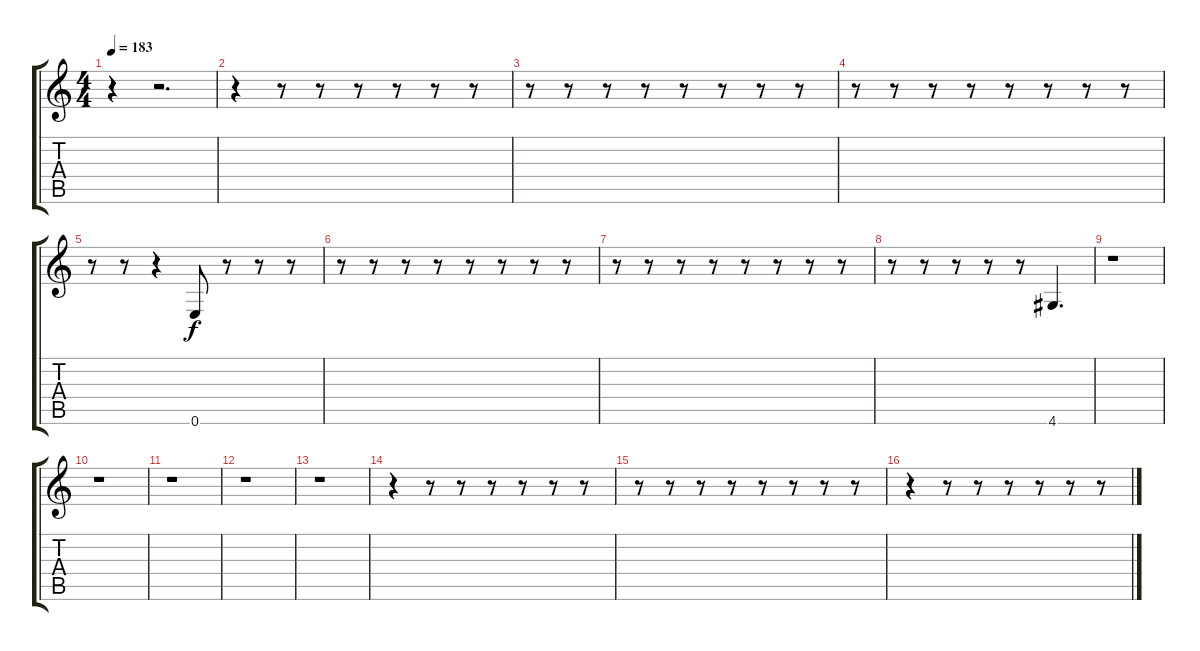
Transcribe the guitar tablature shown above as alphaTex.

\track "" {instrument electricbassfinger}
\staff {score tabs}
\tuning (E4 B3 G3 D3 A2 E2) {hide}
\ts (4 4)
\tempo 183
\clef g2
\ks c
r.4{dy f} r.2{d} |
r.4 r.8 r.8 r.8 r.8 r.8 r.8 |
r.8 r.8 r.8 r.8 r.8 r.8 r.8 r.8 |
r.8 r.8 r.8 r.8 r.8 r.8 r.8 r.8 |
r.8 r.8 r.4 0.6.8 r.8 r.8 r.8 |
r.8 r.8 r.8 r.8 r.8 r.8 r.8 r.8 |
r.8 r.8 r.8 r.8 r.8 r.8 r.8 r.8 |
r.8 r.8 r.8 r.8 r.8 4.6.4{d} |
r.1 |
r.1 |
r.1 |
r.1 |
r.1 |
r.4 r.8 r.8 r.8 r.8 r.8 r.8 |
r.8 r.8 r.8 r.8 r.8 r.8 r.8 r.8 |
r.4 r.8 r.8 r.8 r.8 r.8 r.8
